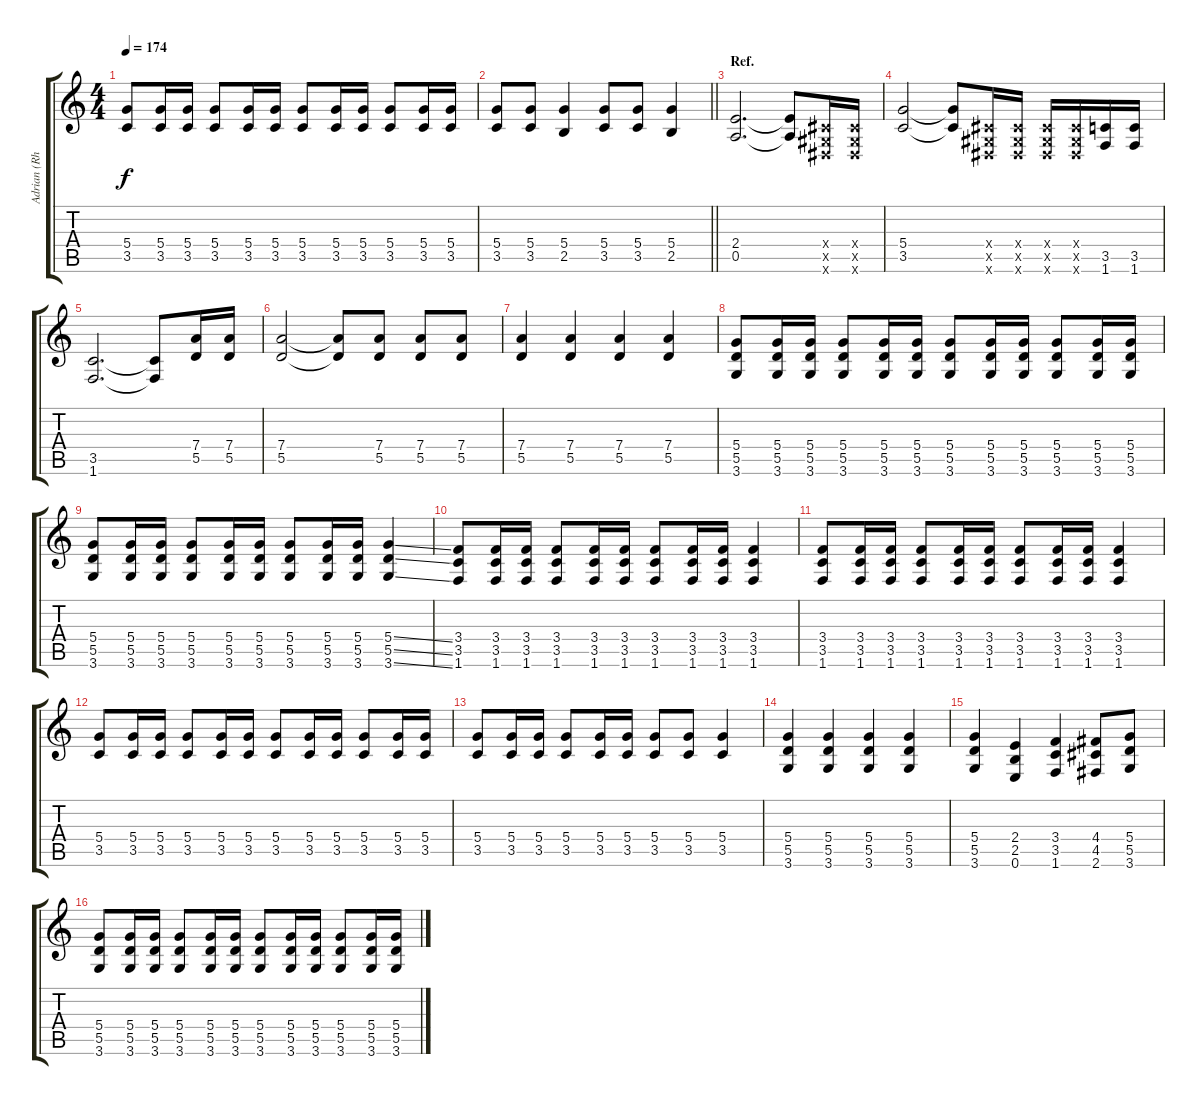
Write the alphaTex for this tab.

\track ("Adrian (Rhy. Guitar)" "Adrian (Rh") {instrument overdrivenguitar}
\staff {score tabs}
\tuning (E4 B3 G3 D3 A2 E2) {hide}
\ts (4 4)
\tempo 174
\clef g2
\ks c
(5.4 3.5).8{dy f} (5.4 3.5).16 (5.4 3.5).16 (5.4 3.5).8 (5.4 3.5).16 (5.4 3.5).16 (5.4 3.5).8 (5.4 3.5).16 (5.4 3.5).16 (5.4 3.5).8 (5.4 3.5).16 (5.4 3.5).16 |
\barLineRight lightlight
(5.4 3.5).8 (5.4 3.5).8 (5.4 2.5).4 (5.4 3.5).8 (5.4 3.5).8 (5.4 2.5).4 |
\section ("" "Ref.")
(2.4 0.5).2{d} (2.4{t} 0.5{t}).8 (-1.4{x} -1.5{x} -1.6{x}).16 (-1.4{x} -1.5{x} -1.6{x}).16 |
(5.4 3.5).2 (5.4{t} 3.5{t}).8 (-1.4{x} -1.5{x} -1.6{x}).16 (-1.4{x} -1.5{x} -1.6{x}).16 (-1.4{x} -1.5{x} -1.6{x}).16 (-1.4{x} -1.5{x} -1.6{x}).16 (3.5 1.6).16 (3.5 1.6).16 |
(3.5 1.6).2{d} (3.5{t} 1.6{t}).8 (7.4 5.5).16 (7.4 5.5).16 |
(7.4 5.5).2 (7.4{t} 5.5{t}).8 (7.4 5.5).8 (7.4 5.5).8 (7.4 5.5).8 |
(7.4 5.5).4 (7.4 5.5).4 (7.4 5.5).4 (7.4 5.5).4 |
(5.4 5.5 3.6).8 (5.4 5.5 3.6).16 (5.4 5.5 3.6).16 (5.4 5.5 3.6).8 (5.4 5.5 3.6).16 (5.4 5.5 3.6).16 (5.4 5.5 3.6).8 (5.4 5.5 3.6).16 (5.4 5.5 3.6).16 (5.4 5.5 3.6).8 (5.4 5.5 3.6).16 (5.4 5.5 3.6).16 |
(5.4 5.5 3.6).8 (5.4 5.5 3.6).16 (5.4 5.5 3.6).16 (5.4 5.5 3.6).8 (5.4 5.5 3.6).16 (5.4 5.5 3.6).16 (5.4 5.5 3.6).8 (5.4 5.5 3.6).16 (5.4 5.5 3.6).16 (5.4{ss} 5.5{ss} 3.6{ss}).4 |
(3.4 3.5 1.6).8 (3.4 3.5 1.6).16 (3.4 3.5 1.6).16 (3.4 3.5 1.6).8 (3.4 3.5 1.6).16 (3.4 3.5 1.6).16 (3.4 3.5 1.6).8 (3.4 3.5 1.6).16 (3.4 3.5 1.6).16 (3.4 3.5 1.6).4 |
(3.4 3.5 1.6).8 (3.4 3.5 1.6).16 (3.4 3.5 1.6).16 (3.4 3.5 1.6).8 (3.4 3.5 1.6).16 (3.4 3.5 1.6).16 (3.4 3.5 1.6).8 (3.4 3.5 1.6).16 (3.4 3.5 1.6).16 (3.4 3.5 1.6).4 |
(5.4 3.5).8 (5.4 3.5).16 (5.4 3.5).16 (5.4 3.5).8 (5.4 3.5).16 (5.4 3.5).16 (5.4 3.5).8 (5.4 3.5).16 (5.4 3.5).16 (5.4 3.5).8 (5.4 3.5).16 (5.4 3.5).16 |
(5.4 3.5).8 (5.4 3.5).16 (5.4 3.5).16 (5.4 3.5).8 (5.4 3.5).16 (5.4 3.5).16 (5.4 3.5).8 (5.4 3.5).8 (5.4 3.5).4 |
(5.4 5.5 3.6).4 (5.4 5.5 3.6).4 (5.4 5.5 3.6).4 (5.4 5.5 3.6).4 |
(5.4 5.5 3.6).4 (2.4 2.5 0.6).4 (3.4 3.5 1.6).4 (4.4 4.5 2.6).8 (5.4 5.5 3.6).8 |
(5.4 5.5 3.6).8 (5.4 5.5 3.6).16 (5.4 5.5 3.6).16 (5.4 5.5 3.6).8 (5.4 5.5 3.6).16 (5.4 5.5 3.6).16 (5.4 5.5 3.6).8 (5.4 5.5 3.6).16 (5.4 5.5 3.6).16 (5.4 5.5 3.6).8 (5.4 5.5 3.6).16 (5.4 5.5 3.6).16
